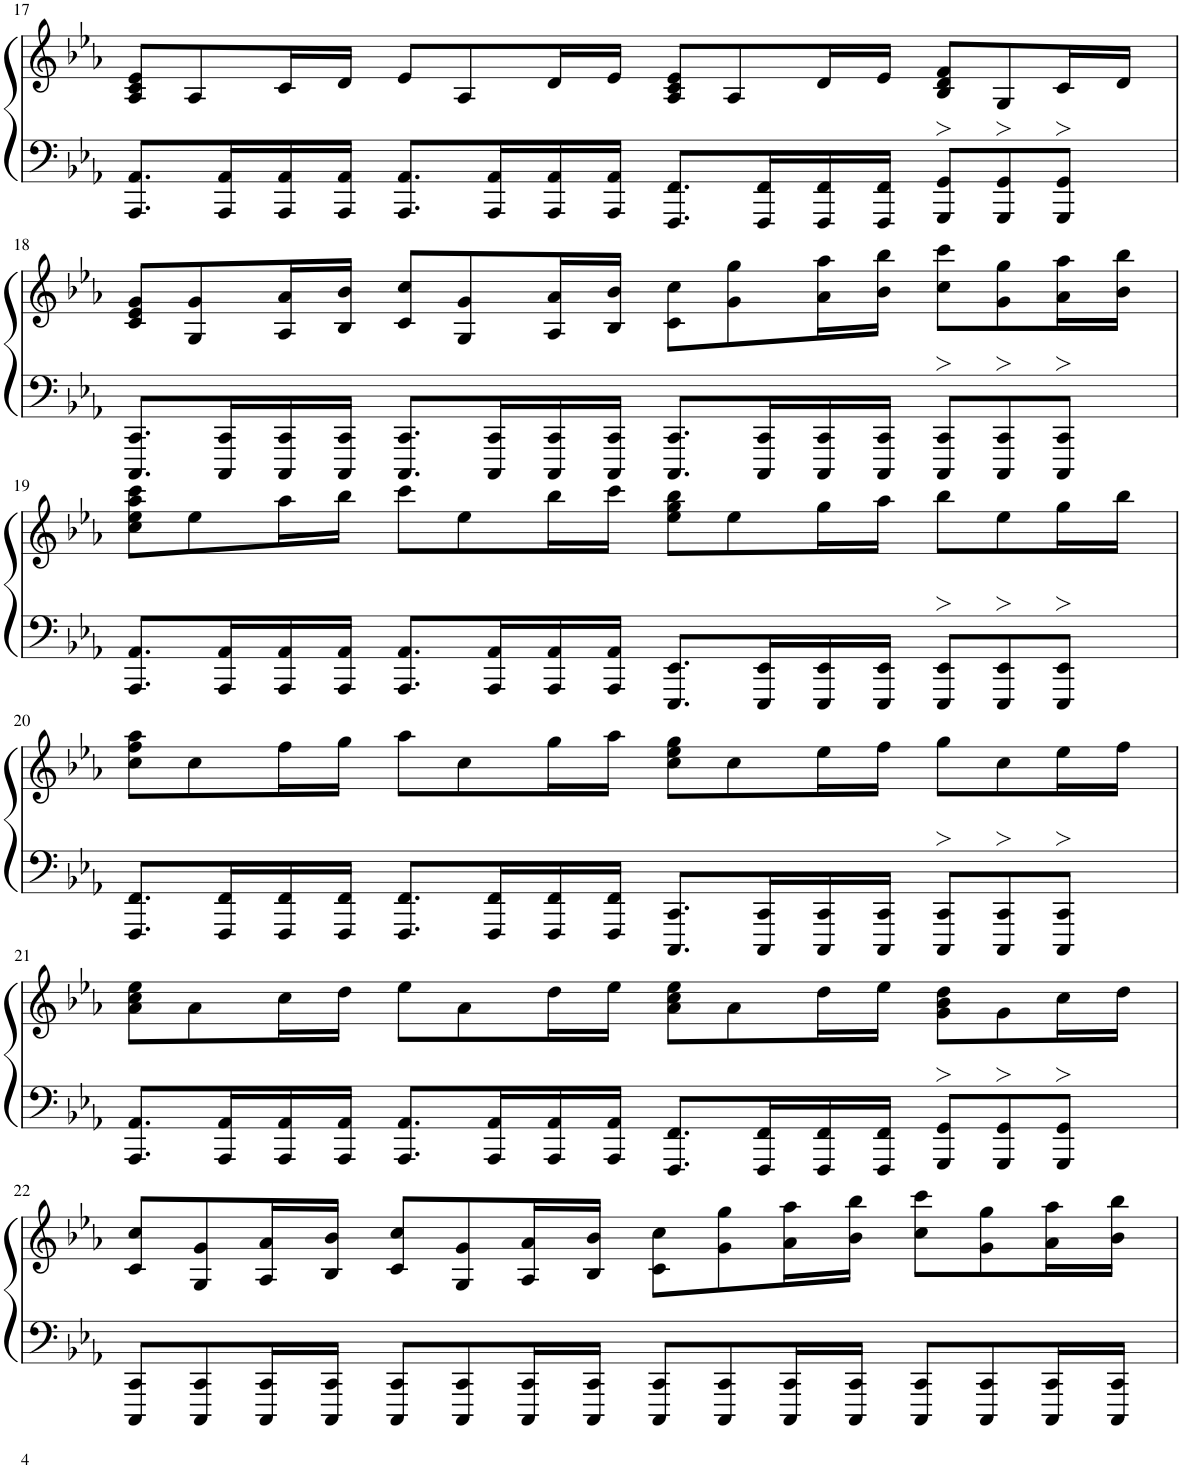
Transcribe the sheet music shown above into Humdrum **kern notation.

**kern	**kern
*part1	*part1
*staff2	*staff1
*I"Piano	*
*I'Pno.	*
!!LO:PB:g=z
*clefF4	*clefG2
*k[b-e-a-]	*k[b-e-a-]
*M12/8	*M12/8
=17	=17
8.AAA-/ 8.AA-/L	8A-/ 8c/ 8e-/L
.	8A-/
16AAA-/ 16AA-/L	.
16AAA-/ 16AA-/	16c/L
16AAA-/ 16AA-/JJ	16d/JJ
8.AAA-/ 8.AA-/L	8e-/L
.	8A-/
16AAA-/ 16AA-/L	.
16AAA-/ 16AA-/	16d/L
16AAA-/ 16AA-/JJ	16e-/JJ
8.FFF/ 8.FF/L	8A-/ 8c/ 8e-/L
.	8A-/
16FFF/ 16FF/L	.
16FFF/ 16FF/	16d/L
16FFF/ 16FF/JJ	16e-/JJ
8GGG/> 8GG/>L	8B-/ 8d/ 8f/L
8GGG/> 8GG/>	8G/
8GGG/> 8GG/>J	16c/L
.	16d/JJ
!!LO:LB:g=z
=18	=18
8.CCC/ 8.CC/L	8c/ 8e-/ 8g/L
.	8G/ 8g/
16CCC/ 16CC/L	.
16CCC/ 16CC/	16A-/ 16a-/L
16CCC/ 16CC/JJ	16B-/ 16b-/JJ
8.CCC/ 8.CC/L	8c/ 8cc/L
.	8G/ 8g/
16CCC/ 16CC/L	.
16CCC/ 16CC/	16A-/ 16a-/L
16CCC/ 16CC/JJ	16B-/ 16b-/JJ
8.CCC/ 8.CC/L	8c\ 8cc\L
.	8g\ 8gg\
16CCC/ 16CC/L	.
16CCC/ 16CC/	16a-\ 16aa-\L
16CCC/ 16CC/JJ	16b-\ 16bb-\JJ
8CCC/> 8CC/>L	8cc\ 8ccc\L
8CCC/> 8CC/>	8g\ 8gg\
8CCC/> 8CC/>J	16a-\ 16aa-\L
.	16b-\ 16bb-\JJ
!!LO:LB:g=z
=19	=19
8.AAA-/ 8.AA-/L	8cc\ 8ee-\ 8aa-\ 8ccc\L
.	8ee-\
16AAA-/ 16AA-/L	.
16AAA-/ 16AA-/	16aa-\L
16AAA-/ 16AA-/JJ	16bb-\JJ
8.AAA-/ 8.AA-/L	8ccc\L
.	8ee-\
16AAA-/ 16AA-/L	.
16AAA-/ 16AA-/	16bb-\L
16AAA-/ 16AA-/JJ	16ccc\JJ
8.EEE-/ 8.EE-/L	8ee-\ 8gg\ 8bb-\L
.	8ee-\
16EEE-/ 16EE-/L	.
16EEE-/ 16EE-/	16gg\L
16EEE-/ 16EE-/JJ	16aa-\JJ
8EEE-/> 8EE-/>L	8bb-\L
8EEE-/> 8EE-/>	8ee-\
8EEE-/> 8EE-/>J	16gg\L
.	16bb-\JJ
!!LO:LB:g=z
=20	=20
8.FFF/ 8.FF/L	8cc\ 8ff\ 8aa-\L
.	8cc\
16FFF/ 16FF/L	.
16FFF/ 16FF/	16ff\L
16FFF/ 16FF/JJ	16gg\JJ
8.FFF/ 8.FF/L	8aa-\L
.	8cc\
16FFF/ 16FF/L	.
16FFF/ 16FF/	16gg\L
16FFF/ 16FF/JJ	16aa-\JJ
8.CCC/ 8.CC/L	8cc\ 8ee-\ 8gg\L
.	8cc\
16CCC/ 16CC/L	.
16CCC/ 16CC/	16ee-\L
16CCC/ 16CC/JJ	16ff\JJ
8CCC/> 8CC/>L	8gg\L
8CCC/> 8CC/>	8cc\
8CCC/> 8CC/>J	16ee-\L
.	16ff\JJ
!!LO:LB:g=z
=21	=21
8.AAA-/ 8.AA-/L	8a-\ 8cc\ 8ee-\L
.	8a-\
16AAA-/ 16AA-/L	.
16AAA-/ 16AA-/	16cc\L
16AAA-/ 16AA-/JJ	16dd\JJ
8.AAA-/ 8.AA-/L	8ee-\L
.	8a-\
16AAA-/ 16AA-/L	.
16AAA-/ 16AA-/	16dd\L
16AAA-/ 16AA-/JJ	16ee-\JJ
8.FFF/ 8.FF/L	8a-\ 8cc\ 8ee-\L
.	8a-\
16FFF/ 16FF/L	.
16FFF/ 16FF/	16dd\L
16FFF/ 16FF/JJ	16ee-\JJ
8GGG/> 8GG/>L	8g\ 8b-\ 8dd\L
8GGG/> 8GG/>	8g\
8GGG/> 8GG/>J	16cc\L
.	16dd\JJ
!!LO:LB:g=z
=22	=22
8CCC/ 8CC/L	8c/ 8cc/L
8CCC/ 8CC/	8G/ 8g/
16CCC/ 16CC/L	16A-/ 16a-/L
16CCC/ 16CC/JJ	16B-/ 16b-/JJ
8CCC/ 8CC/L	8c/ 8cc/L
8CCC/ 8CC/	8G/ 8g/
16CCC/ 16CC/L	16A-/ 16a-/L
16CCC/ 16CC/JJ	16B-/ 16b-/JJ
8CCC/ 8CC/L	8c\ 8cc\L
8CCC/ 8CC/	8g\ 8gg\
16CCC/ 16CC/L	16a-\ 16aa-\L
16CCC/ 16CC/JJ	16b-\ 16bb-\JJ
8CCC/ 8CC/L	8cc\ 8ccc\L
8CCC/ 8CC/	8g\ 8gg\
16CCC/ 16CC/L	16a-\ 16aa-\L
16CCC/ 16CC/JJ	16b-\ 16bb-\JJ
=	=
*-	*-
